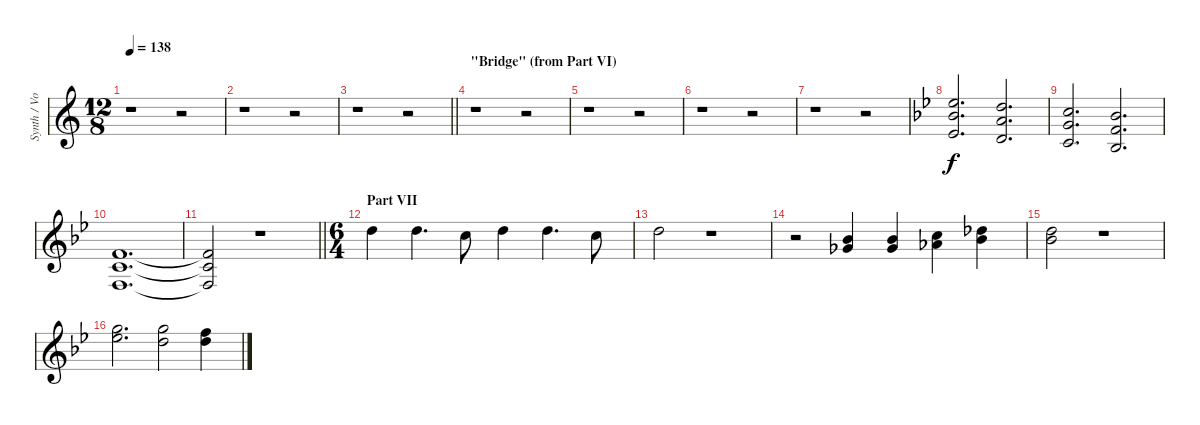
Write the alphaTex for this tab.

\track ("Synth / Vocals" "Synth / Vo") {instrument flute}
\staff {score}
\tuning (E4 B3 G3 D3 A2 E2) {hide}
\ts (12 8)
\tempo 138
\clef g2
\ks c
r.1{dy fff} r.2 |
r.1 r.2 |
\barLineRight lightlight
r.1 r.2 |
\section ("" "\"Bridge\" (from Part VI)")
r.1 r.2 |
r.1 r.2 |
r.1 r.2 |
r.1 r.2 |
\ks gminor
(11.1 11.2 8.3).2{d dy f instrument choiraahs} (10.1 10.2 7.3).2{d} |
(8.1 8.2 5.3).2{d} (6.1 6.2 3.3).2{d} |
(6.2 5.3 3.4).1{d} |
\barLineRight lightlight
(6.2{t} 5.3{t} 3.4{t}).2 r.1 |
\ts (6 4)
\section ("" "Part VII")
10.1.4{instrument flute} 10.1.4{d} 8.1.8 10.1.4 10.1.4{d} 8.1.8 |
10.1.2 r.1 |
r.2 (6.1 7.2).4 (6.1 7.2).4 (8.1 9.2).4 (9.1 11.2).4 |
(10.1 11.2).2 r.1 |
(15.1 16.2).2{d} (15.1 15.2).2 (13.1 15.2).4
